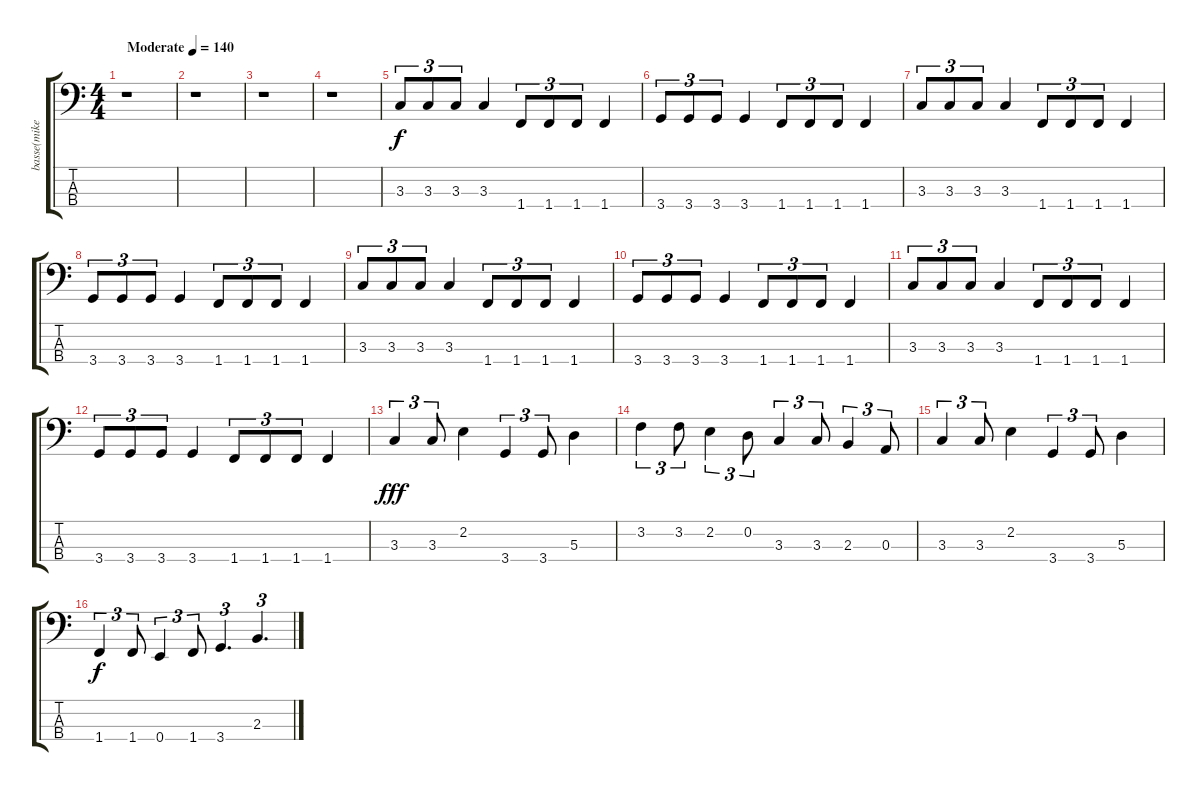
\track ("basse(mike)" "basse(mike") {instrument electricbasspick}
\staff {score tabs}
\tuning (G2 D2 A1 E1) {hide}
\ts (4 4)
\tempo (140 "Moderate")
\clef f4
\ks c
r.1{dy f instrument electricbasspick} |
r.1 |
r.1 |
r.1 |
3.3.8{tu (3 2)} 3.3.8{tu (3 2)} 3.3.8{tu (3 2)} 3.3.4 1.4.8{tu (3 2)} 1.4.8{tu (3 2)} 1.4.8{tu (3 2)} 1.4.4 |
3.4.8{tu (3 2)} 3.4.8{tu (3 2)} 3.4.8{tu (3 2)} 3.4.4 1.4.8{tu (3 2)} 1.4.8{tu (3 2)} 1.4.8{tu (3 2)} 1.4.4 |
3.3.8{tu (3 2)} 3.3.8{tu (3 2)} 3.3.8{tu (3 2)} 3.3.4 1.4.8{tu (3 2)} 1.4.8{tu (3 2)} 1.4.8{tu (3 2)} 1.4.4 |
3.4.8{tu (3 2)} 3.4.8{tu (3 2)} 3.4.8{tu (3 2)} 3.4.4 1.4.8{tu (3 2)} 1.4.8{tu (3 2)} 1.4.8{tu (3 2)} 1.4.4 |
3.3.8{tu (3 2)} 3.3.8{tu (3 2)} 3.3.8{tu (3 2)} 3.3.4 1.4.8{tu (3 2)} 1.4.8{tu (3 2)} 1.4.8{tu (3 2)} 1.4.4 |
3.4.8{tu (3 2)} 3.4.8{tu (3 2)} 3.4.8{tu (3 2)} 3.4.4 1.4.8{tu (3 2)} 1.4.8{tu (3 2)} 1.4.8{tu (3 2)} 1.4.4 |
3.3.8{tu (3 2)} 3.3.8{tu (3 2)} 3.3.8{tu (3 2)} 3.3.4 1.4.8{tu (3 2)} 1.4.8{tu (3 2)} 1.4.8{tu (3 2)} 1.4.4 |
3.4.8{tu (3 2)} 3.4.8{tu (3 2)} 3.4.8{tu (3 2)} 3.4.4 1.4.8{tu (3 2)} 1.4.8{tu (3 2)} 1.4.8{tu (3 2)} 1.4.4 |
3.3.4{tu (3 2) dy fff} 3.3.8{tu (3 2)} 2.2.4 3.4.4{tu (3 2)} 3.4.8{tu (3 2)} 5.3.4 |
3.2.4{tu (3 2)} 3.2.8{tu (3 2)} 2.2.4{tu (3 2)} 0.2.8{tu (3 2)} 3.3.4{tu (3 2)} 3.3.8{tu (3 2)} 2.3.4{tu (3 2)} 0.3.8{tu (3 2)} |
3.3.4{tu (3 2)} 3.3.8{tu (3 2)} 2.2.4 3.4.4{tu (3 2)} 3.4.8{tu (3 2)} 5.3.4 |
1.4.4{tu (3 2) dy f} 1.4.8{tu (3 2)} 0.4.4{tu (3 2)} 1.4.8{tu (3 2)} 3.4.4{d tu (3 2)} 2.3.4{d tu (3 2)}
